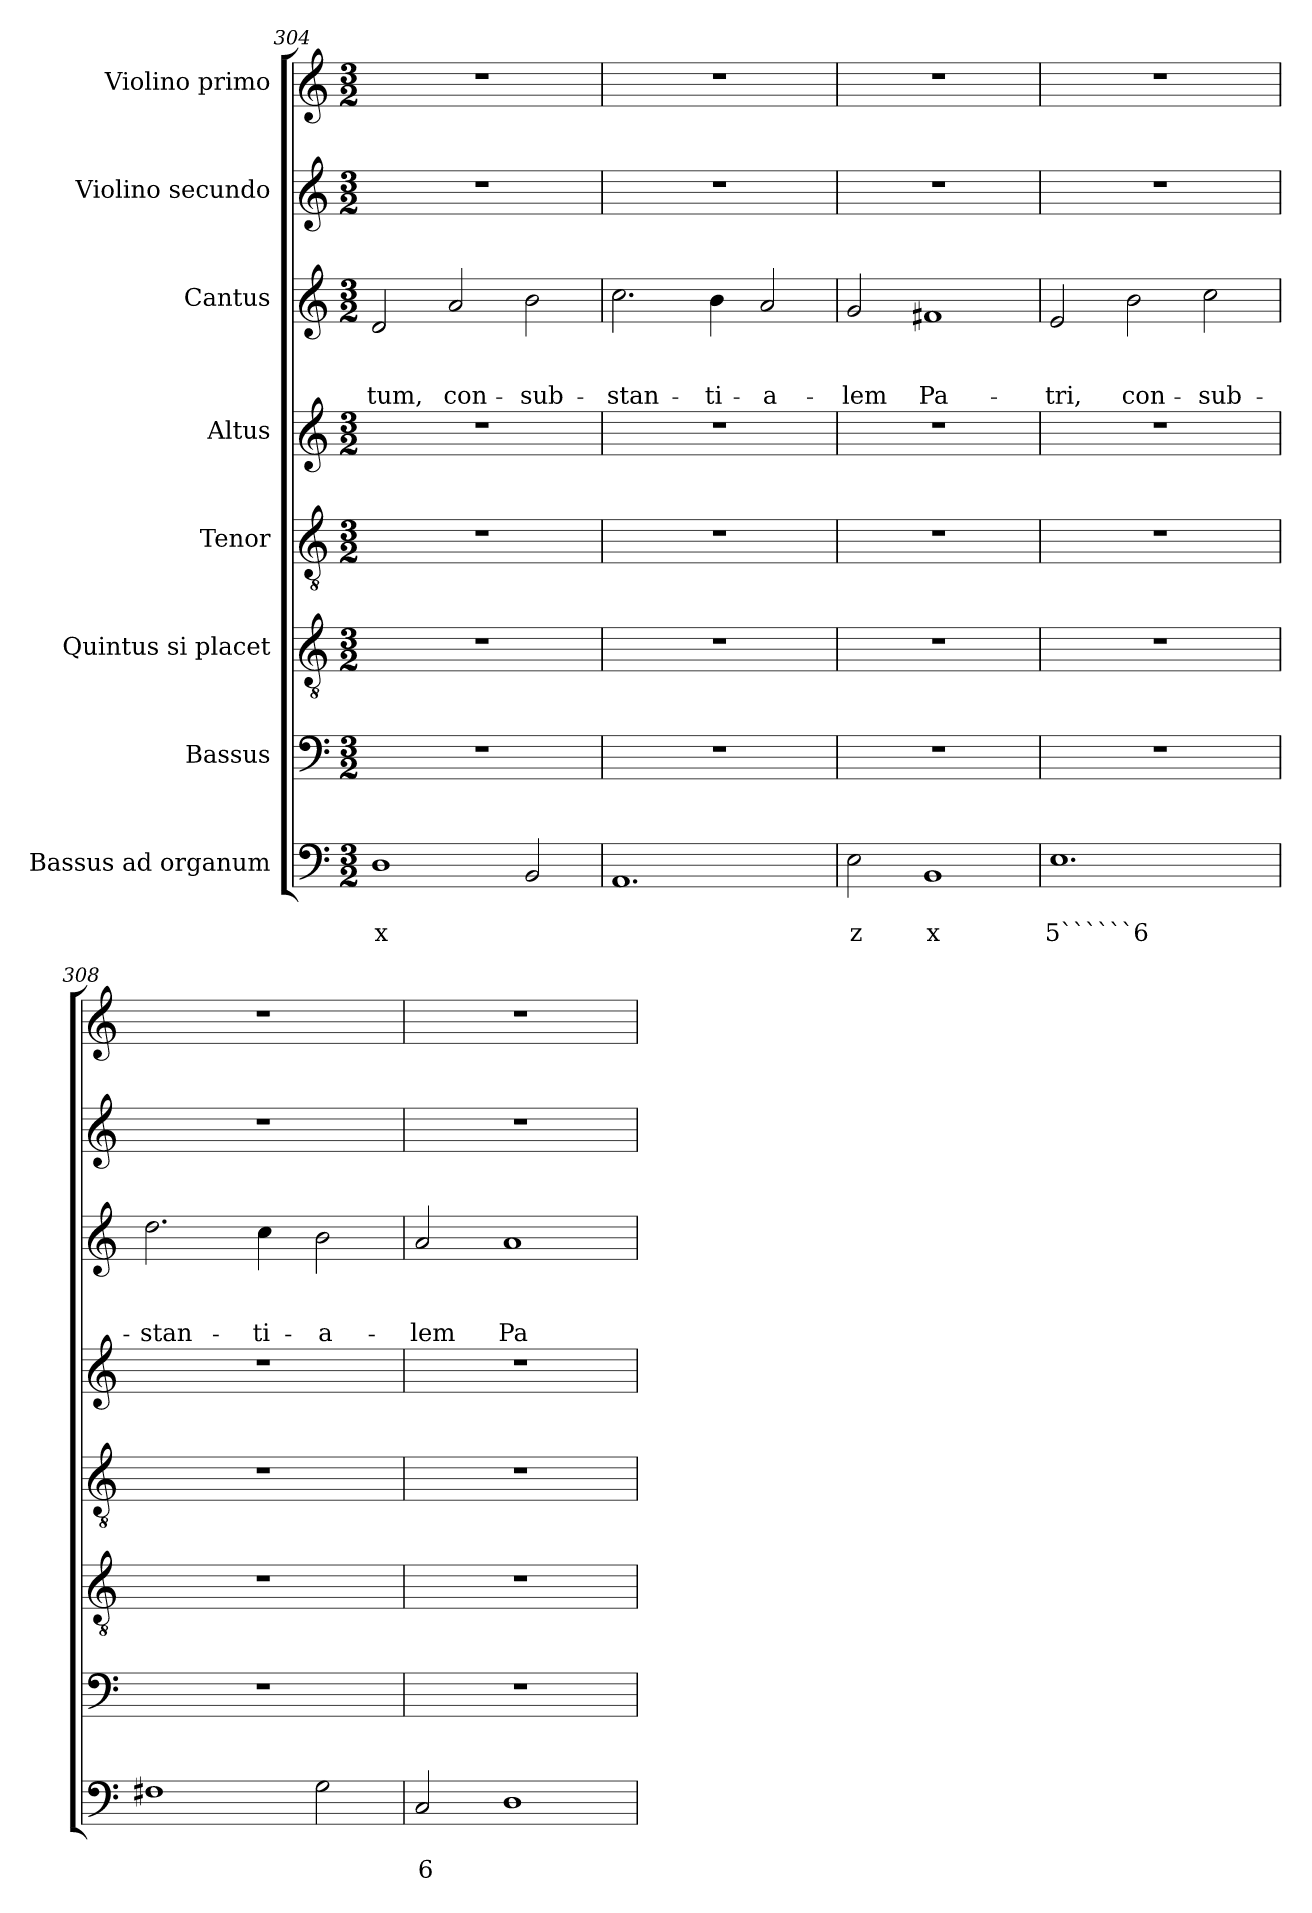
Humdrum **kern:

**kern	**text	**text	**kern	**kern	**kern	**kern	**kern	**text	**text	**text	**kern	**kern
*part8	*part8	*part8	*part7	*part6	*part5	*part4	*part3	*part3	*part3	*part3	*part2	*part1
*staff8	*staff8	*staff8	*staff7	*staff6	*staff5	*staff4	*staff3	*staff3	*staff3	*staff3	*staff2	*staff1
*I"Bassus ad organum	*	*	*I"Bassus	*I"Quintus si placet	*I"Tenor	*I"Altus	*I"Cantus	*	*	*	*I"Violino secundo	*I"Violino primo
*clefF4	*	*	*clefF4	*clefGv2	*clefGv2	*clefG2	*clefG2	*	*	*	*clefG2	*clefG2
*k[]	*	*	*k[]	*k[]	*k[]	*k[]	*k[]	*	*	*	*k[]	*k[]
*C:	*	*	*C:	*C:	*C:	*C:	*C:	*	*	*	*C:	*C:
*M3/2	*	*	*M3/2	*M3/2	*M3/2	*M3/2	*M3/2	*	*	*	*M3/2	*M3/2
=304	=304	=304	=304	=304	=304	=304	=304	=304	=304	=304	=304	=304
!	!	!LO:LY:b	!	!	!	!	!	!	!	!LO:LY:b	!	!
1D	.	x	1.r	1.r	1.r	1.r	2d/	.	.	-tum,	1.r	1.r
!	!	!	!	!	!	!	!	!	!	!LO:LY:b	!	!
.	.	.	.	.	.	.	2a/	.	.	con-	.	.
!	!	!	!	!	!	!	!	!	!	!LO:LY:b	!	!
2BB/	.	.	.	.	.	.	2b\	.	.	-sub-	.	.
=305	=305	=305	=305	=305	=305	=305	=305	=305	=305	=305	=305	=305
!	!	!	!	!	!	!	!	!	!	!LO:LY:b	!	!
1.AA	.	.	1.r	1.r	1.r	1.r	2.cc\	.	.	-stan-	1.r	1.r
!	!	!	!	!	!	!	!	!	!	!LO:LY:b	!	!
.	.	.	.	.	.	.	4b\	.	.	-ti-	.	.
!	!	!	!	!	!	!	!	!	!	!LO:LY:b	!	!
.	.	.	.	.	.	.	2a/	.	.	-a-	.	.
=306	=306	=306	=306	=306	=306	=306	=306	=306	=306	=306	=306	=306
!	!	!LO:LY:b	!	!	!	!	!	!	!	!LO:LY:b	!	!
2E\	.	z	1.r	1.r	1.r	1.r	2g/	.	.	-lem	1.r	1.r
!	!	!LO:LY:b	!	!	!	!	!	!	!	!LO:LY:b	!	!
1BB	.	x	.	.	.	.	1f#X	.	.	Pa-	.	.
=307	=307	=307	=307	=307	=307	=307	=307	=307	=307	=307	=307	=307
!	!	!LO:LY:b	!	!	!	!	!	!	!	!LO:LY:b	!	!
1.E	.	5``````6	1.r	1.r	1.r	1.r	2e/	.	.	-tri,	1.r	1.r
!	!	!	!	!	!	!	!	!	!	!LO:LY:b	!	!
.	.	.	.	.	.	.	2b\	.	.	con-	.	.
!	!	!	!	!	!	!	!	!	!	!LO:LY:b	!	!
.	.	.	.	.	.	.	2cc\	.	.	-sub-	.	.
=308	=308	=308	=308	=308	=308	=308	=308	=308	=308	=308	=308	=308
!	!	!	!	!	!	!	!	!	!	!LO:LY:b	!	!
1F#X	.	.	1.r	1.r	1.r	1.r	2.dd\	.	.	-stan-	1.r	1.r
!	!	!	!	!	!	!	!	!	!	!LO:LY:b	!	!
.	.	.	.	.	.	.	4cc\	.	.	-ti-	.	.
!	!	!	!	!	!	!	!	!	!	!LO:LY:b	!	!
2G\	.	.	.	.	.	.	2b\	.	.	-a-	.	.
!!LO:PB:g=z
=309	=309	=309	=309	=309	=309	=309	=309	=309	=309	=309	=309	=309
!	!	!LO:LY:b	!	!	!	!	!	!	!	!LO:LY:b	!	!
2C/	.	6	1.r	1.r	1.r	1.r	2a/	.	.	-lem	1.r	1.r
!	!	!	!	!	!	!	!	!	!	!LO:LY:b	!	!
1D	.	.	.	.	.	.	1a	.	.	Pa-	.	.
=	=	=	=	=	=	=	=	=	=	=	=	=
*-	*-	*-	*-	*-	*-	*-	*-	*-	*-	*-	*-	*-
